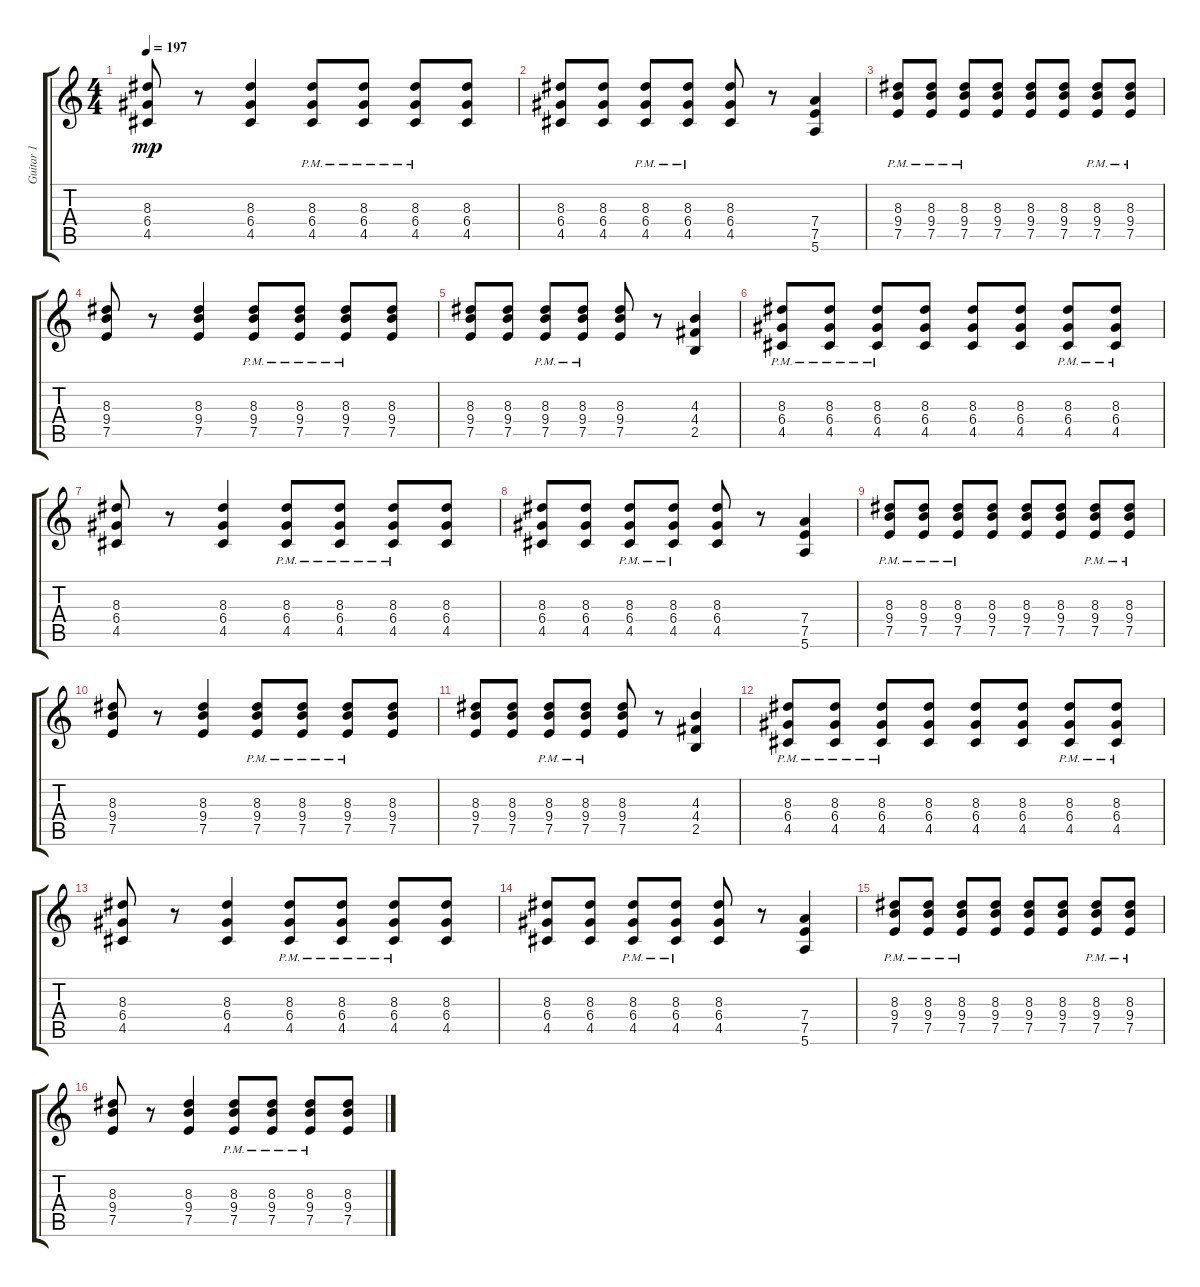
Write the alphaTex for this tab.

\track ("Guitar 1" "Guitar 1") {instrument distortionguitar}
\staff {score tabs}
\tuning (E4 B3 G3 D3 A2 E2) {hide}
\ts (4 4)
\tempo 197
\clef g2
\ks c
(8.3 6.4 4.5).8{dy mp} r.8 (8.3 6.4 4.5).4 (8.3{pm} 6.4{pm} 4.5{pm}).8 (8.3{pm} 6.4{pm} 4.5{pm}).8 (8.3{pm} 6.4{pm} 4.5{pm}).8 (8.3 6.4 4.5).8 |
(8.3 6.4 4.5).8 (8.3 6.4 4.5).8 (8.3{pm} 6.4{pm} 4.5{pm}).8 (8.3{pm} 6.4{pm} 4.5{pm}).8 (8.3 6.4 4.5).8 r.8 (7.4 7.5 5.6).4 |
(8.3{pm} 9.4{pm} 7.5{pm}).8 (8.3{pm} 9.4{pm} 7.5{pm}).8 (8.3{pm} 9.4{pm} 7.5{pm}).8 (8.3 9.4 7.5).8 (8.3 9.4 7.5).8 (8.3 9.4 7.5).8 (8.3{pm} 9.4{pm} 7.5{pm}).8 (8.3{pm} 9.4{pm} 7.5{pm}).8 |
(8.3 9.4 7.5).8 r.8 (8.3 9.4 7.5).4 (8.3{pm} 9.4{pm} 7.5{pm}).8 (8.3{pm} 9.4{pm} 7.5{pm}).8 (8.3{pm} 9.4{pm} 7.5{pm}).8 (8.3 9.4 7.5).8 |
(8.3 9.4 7.5).8 (8.3 9.4 7.5).8 (8.3{pm} 9.4{pm} 7.5{pm}).8 (8.3{pm} 9.4{pm} 7.5{pm}).8 (8.3 9.4 7.5).8 r.8 (4.3 4.4 2.5).4 |
(8.3{pm} 6.4{pm} 4.5{pm}).8 (8.3{pm} 6.4{pm} 4.5{pm}).8 (8.3{pm} 6.4{pm} 4.5{pm}).8 (8.3 6.4 4.5).8 (8.3 6.4 4.5).8 (8.3 6.4 4.5).8 (8.3{pm} 6.4{pm} 4.5{pm}).8 (8.3{pm} 6.4{pm} 4.5{pm}).8 |
(8.3 6.4 4.5).8 r.8 (8.3 6.4 4.5).4 (8.3{pm} 6.4{pm} 4.5{pm}).8 (8.3{pm} 6.4{pm} 4.5{pm}).8 (8.3{pm} 6.4{pm} 4.5{pm}).8 (8.3 6.4 4.5).8 |
(8.3 6.4 4.5).8 (8.3 6.4 4.5).8 (8.3{pm} 6.4{pm} 4.5{pm}).8 (8.3{pm} 6.4{pm} 4.5{pm}).8 (8.3 6.4 4.5).8 r.8 (7.4 7.5 5.6).4 |
(8.3{pm} 9.4{pm} 7.5{pm}).8 (8.3{pm} 9.4{pm} 7.5{pm}).8 (8.3{pm} 9.4{pm} 7.5{pm}).8 (8.3 9.4 7.5).8 (8.3 9.4 7.5).8 (8.3 9.4 7.5).8 (8.3{pm} 9.4{pm} 7.5{pm}).8 (8.3{pm} 9.4{pm} 7.5{pm}).8 |
(8.3 9.4 7.5).8 r.8 (8.3 9.4 7.5).4 (8.3{pm} 9.4{pm} 7.5{pm}).8 (8.3{pm} 9.4{pm} 7.5{pm}).8 (8.3{pm} 9.4{pm} 7.5{pm}).8 (8.3 9.4 7.5).8 |
(8.3 9.4 7.5).8 (8.3 9.4 7.5).8 (8.3{pm} 9.4{pm} 7.5{pm}).8 (8.3{pm} 9.4{pm} 7.5{pm}).8 (8.3 9.4 7.5).8 r.8 (4.3 4.4 2.5).4 |
(8.3{pm} 6.4{pm} 4.5{pm}).8 (8.3{pm} 6.4{pm} 4.5{pm}).8 (8.3{pm} 6.4{pm} 4.5{pm}).8 (8.3 6.4 4.5).8 (8.3 6.4 4.5).8 (8.3 6.4 4.5).8 (8.3{pm} 6.4{pm} 4.5{pm}).8 (8.3{pm} 6.4{pm} 4.5{pm}).8 |
(8.3 6.4 4.5).8 r.8 (8.3 6.4 4.5).4 (8.3{pm} 6.4{pm} 4.5{pm}).8 (8.3{pm} 6.4{pm} 4.5{pm}).8 (8.3{pm} 6.4{pm} 4.5{pm}).8 (8.3 6.4 4.5).8 |
(8.3 6.4 4.5).8 (8.3 6.4 4.5).8 (8.3{pm} 6.4{pm} 4.5{pm}).8 (8.3{pm} 6.4{pm} 4.5{pm}).8 (8.3 6.4 4.5).8 r.8 (7.4 7.5 5.6).4 |
(8.3{pm} 9.4{pm} 7.5{pm}).8 (8.3{pm} 9.4{pm} 7.5{pm}).8 (8.3{pm} 9.4{pm} 7.5{pm}).8 (8.3 9.4 7.5).8 (8.3 9.4 7.5).8 (8.3 9.4 7.5).8 (8.3{pm} 9.4{pm} 7.5{pm}).8 (8.3{pm} 9.4{pm} 7.5{pm}).8 |
(8.3 9.4 7.5).8 r.8 (8.3 9.4 7.5).4 (8.3{pm} 9.4{pm} 7.5{pm}).8 (8.3{pm} 9.4{pm} 7.5{pm}).8 (8.3{pm} 9.4{pm} 7.5{pm}).8 (8.3 9.4 7.5).8
